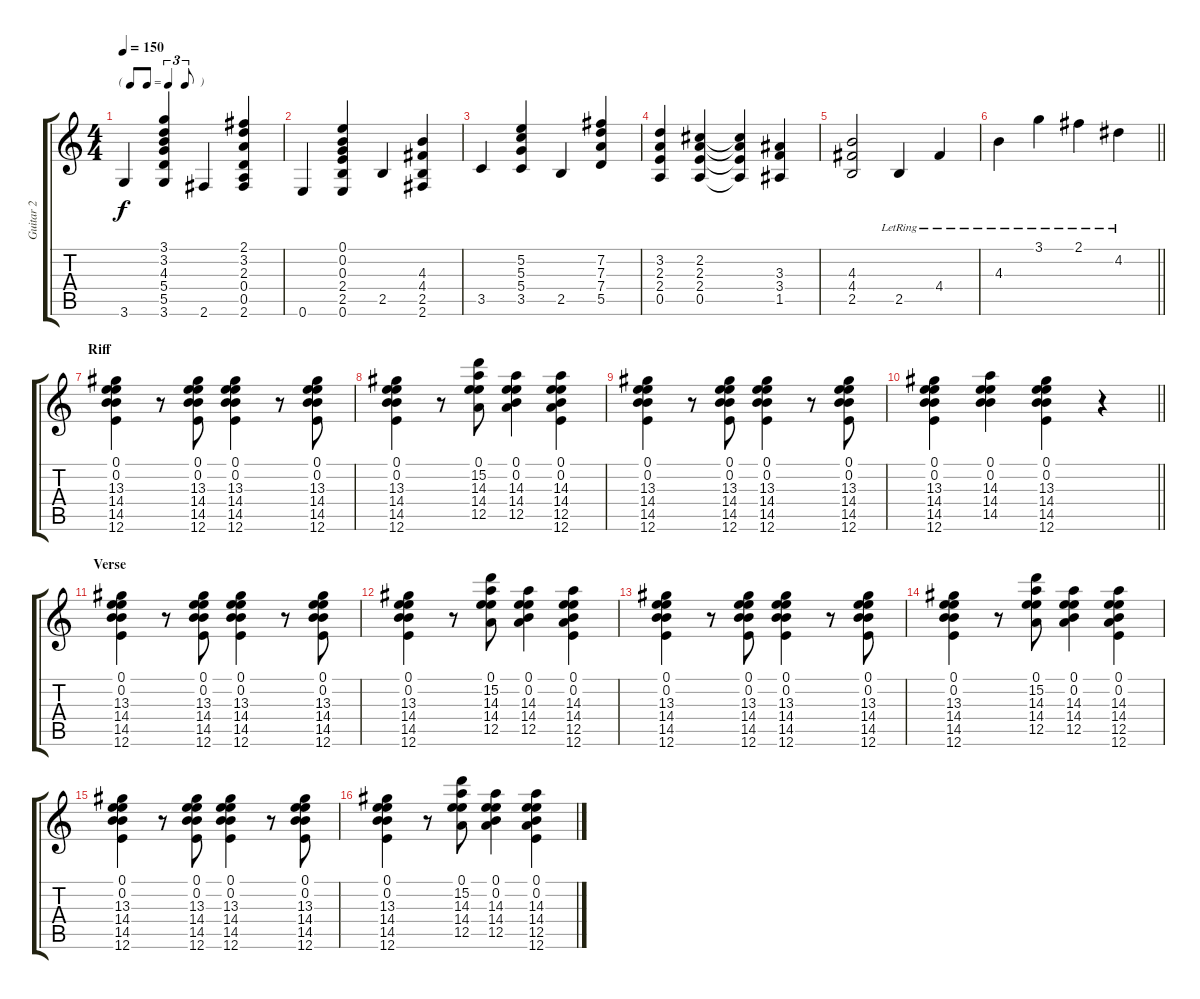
\track ("Guitar 2" "Guitar 2") {instrument overdrivenguitar}
\staff {score tabs}
\tuning (E4 B3 G3 D3 A2 E2) {hide}
\ts (4 4)
\tf triplet8th
\tempo 150
\clef g2
\ks c
3.6.4{dy f} (3.1 3.2 4.3 5.4 5.5 3.6).4 2.6.4 (2.1 3.2 2.3 0.4 0.5 2.6).4 |
0.6.4 (0.1 0.2 0.3 2.4 2.5 0.6).4 2.5.4 (4.3 4.4 2.5 2.6).4 |
3.5.4 (5.2 5.3 5.4 3.5).4 2.5.4 (7.2 7.3 7.4 5.5).4 |
(3.2 2.3 2.4 0.5).4 (2.2 2.3 2.4 0.5).4 (2.2{t} 2.3{t} 2.4{t} 0.5{t}).4 (3.3 3.4 1.5).4 |
(4.3 4.4 2.5).2 2.5{lr}.4 4.4{lr}.4 |
\barLineRight lightlight
4.3{lr}.4 3.1{lr}.4 2.1{lr}.4 4.2{lr}.4 |
\section ("" "Riff")
(0.1 0.2 13.3 14.4 14.5 12.6).4 r.8 (0.1 0.2 13.3 14.4 14.5 12.6).8 (0.1 0.2 13.3 14.4 14.5 12.6).4 r.8 (0.1 0.2 13.3 14.4 14.5 12.6).8 |
(0.1 0.2 13.3 14.4 14.5 12.6).4 r.8 (0.1 15.2 14.3 14.4 12.5).8 (0.1 0.2 14.3 14.4 12.5).4 (0.1 0.2 14.3 14.4 12.5 12.6).4 |
(0.1 0.2 13.3 14.4 14.5 12.6).4 r.8 (0.1 0.2 13.3 14.4 14.5 12.6).8 (0.1 0.2 13.3 14.4 14.5 12.6).4 r.8 (0.1 0.2 13.3 14.4 14.5 12.6).8 |
\barLineRight lightlight
(0.1 0.2 13.3 14.4 14.5 12.6).4 (0.1 0.2 14.3 14.4 14.5).4 (0.1 0.2 13.3 14.4 14.5 12.6).4 r.4 |
\section ("" "Verse")
(0.1 0.2 13.3 14.4 14.5 12.6).4 r.8 (0.1 0.2 13.3 14.4 14.5 12.6).8 (0.1 0.2 13.3 14.4 14.5 12.6).4 r.8 (0.1 0.2 13.3 14.4 14.5 12.6).8 |
(0.1 0.2 13.3 14.4 14.5 12.6).4 r.8 (0.1 15.2 14.3 14.4 12.5).8 (0.1 0.2 14.3 14.4 12.5).4 (0.1 0.2 14.3 14.4 12.5 12.6).4 |
(0.1 0.2 13.3 14.4 14.5 12.6).4 r.8 (0.1 0.2 13.3 14.4 14.5 12.6).8 (0.1 0.2 13.3 14.4 14.5 12.6).4 r.8 (0.1 0.2 13.3 14.4 14.5 12.6).8 |
(0.1 0.2 13.3 14.4 14.5 12.6).4 r.8 (0.1 15.2 14.3 14.4 12.5).8 (0.1 0.2 14.3 14.4 12.5).4 (0.1 0.2 14.3 14.4 12.5 12.6).4 |
(0.1 0.2 13.3 14.4 14.5 12.6).4 r.8 (0.1 0.2 13.3 14.4 14.5 12.6).8 (0.1 0.2 13.3 14.4 14.5 12.6).4 r.8 (0.1 0.2 13.3 14.4 14.5 12.6).8 |
(0.1 0.2 13.3 14.4 14.5 12.6).4 r.8 (0.1 15.2 14.3 14.4 12.5).8 (0.1 0.2 14.3 14.4 12.5).4 (0.1 0.2 14.3 14.4 12.5 12.6).4
